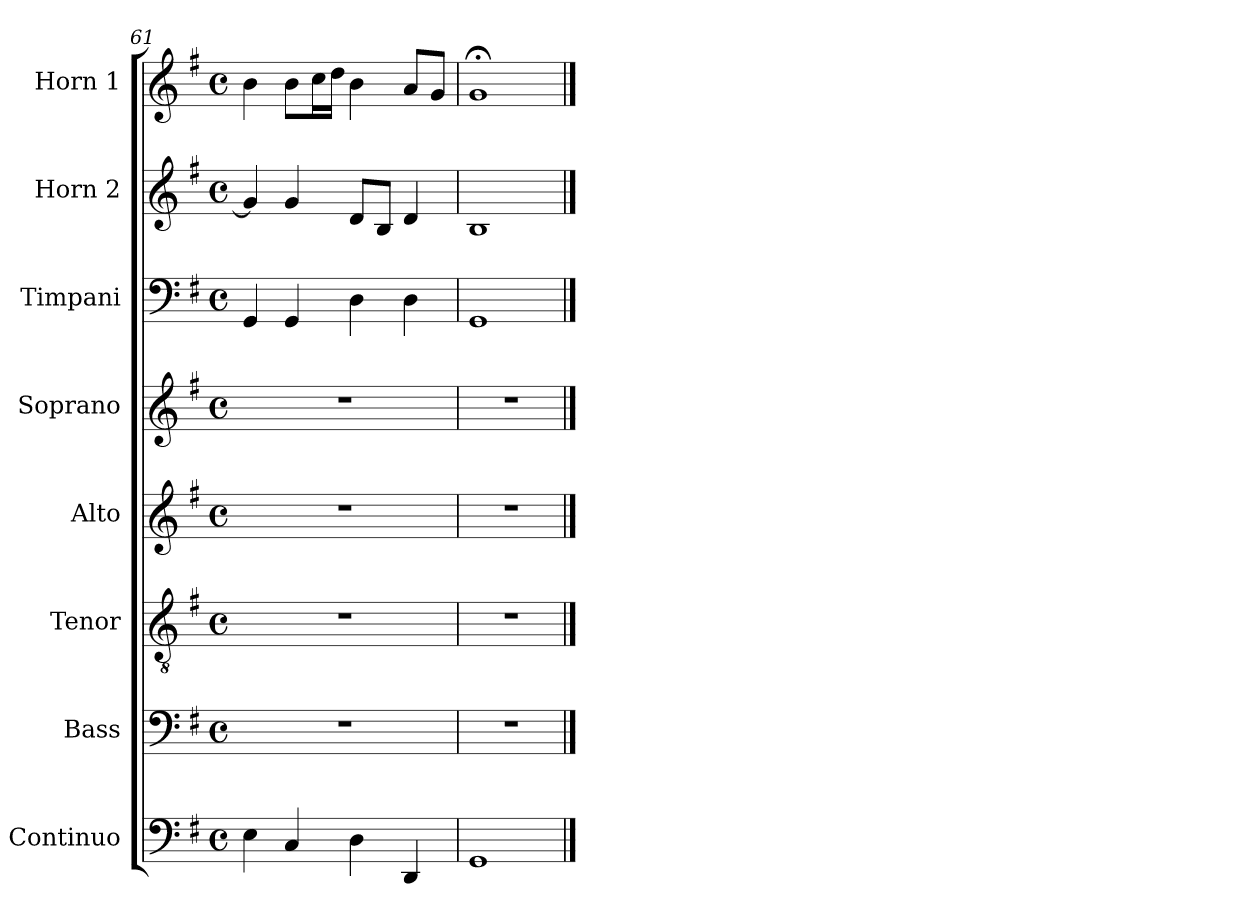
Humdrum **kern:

**kern	**kern	**kern	**kern	**kern	**kern	**kern	**kern
*part8	*part7	*part6	*part5	*part4	*part3	*part2	*part1
*staff8	*staff7	*staff6	*staff5	*staff4	*staff3	*staff2	*staff1
*I"Continuo	*I"Bass	*I"Tenor	*I"Alto	*I"Soprano	*I"Timpani	*I"Horn 2	*I"Horn 1
*	*I'B.	*I'T.	*I'A.	*I'S.	*	*	*
*clefF4	*clefF4	*clefGv2	*clefG2	*clefG2	*clefF4	*clefG2	*clefG2
*k[f#]	*k[f#]	*k[f#]	*k[f#]	*k[f#]	*k[f#]	*k[f#]	*k[f#]
*G:	*G:	*G:	*G:	*G:	*G:	*G:	*G:
*M4/4	*M4/4	*M4/4	*M4/4	*M4/4	*M4/4	*M4/4	*M4/4
*met(c)	*met(c)	*met(c)	*met(c)	*met(c)	*met(c)	*met(c)	*met(c)
=61	=61	=61	=61	=61	=61	=61	=61
4E\	1r	1r	1r	1r	4GG/	4g/]	4b\
4C/	.	.	.	.	4GG/	4g/	8b\L
.	.	.	.	.	.	.	16cc\L
.	.	.	.	.	.	.	16dd\JJ
4D\	.	.	.	.	4D\	8d/L	4b\
.	.	.	.	.	.	8B/J	.
4DD/	.	.	.	.	4D\	4d/	8a/L
.	.	.	.	.	.	.	8g/J
=62	=62	=62	=62	=62	=62	=62	=62
1GG	1r	1r	1r	1r	1GG	1B	1g;<
==	==	==	==	==	==	==	==
*-	*-	*-	*-	*-	*-	*-	*-
